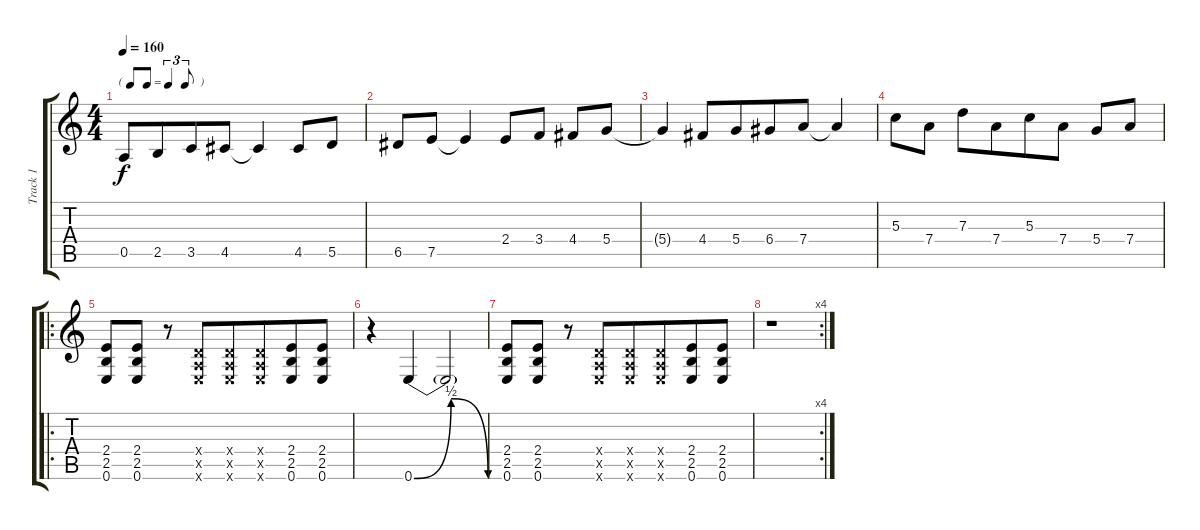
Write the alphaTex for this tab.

\track ("Track 1" "Track 1") {instrument acousticguitarsteel}
\staff {score tabs}
\tuning (E4 B3 G3 D3 A2 E2) {hide}
\ts (4 4)
\tf triplet8th
\tempo 160
\clef g2
\ks c
0.5.8{dy f} 2.5.8{beam merge} 3.5.8{beam merge} 4.5.8{beam merge} 4.5{t}.4 4.5.8{beam merge} 5.5.8 |
6.5.8 7.5.8{beam merge} 7.5{t}.4 2.4.8 3.4.8 4.4.8 5.4.8 |
5.4{t}.4{beam merge} 4.4.8 5.4.8{beam merge} 6.4.8{beam merge} 7.4.8{beam merge} 7.4{t}.4 |
5.3.8 7.4.8 7.3.8 7.4.8{beam merge} 5.3.8 7.4.8 5.4.8{beam merge} 7.4.8 |
\ro
(2.4 2.5 0.6).8 (2.4 2.5 0.6).8 r.8{beam merge} (0.4{x} 0.5{x} 0.6{x}).8{beam merge} (0.4{x} 0.5{x} 0.6{x}).8 (0.4{x} 0.5{x} 0.6{x}).8{beam merge} (2.4 2.5 0.6).8 (2.4 2.5 0.6).8 |
r.4 0.6{be (bendrelease 0 0 29 2 55 2 60 0)}.4 0.6{t}.2 |
(2.4 2.5 0.6).8 (2.4 2.5 0.6).8 r.8{beam merge} (0.4{x} 0.5{x} 0.6{x}).8{beam merge} (0.4{x} 0.5{x} 0.6{x}).8 (0.4{x} 0.5{x} 0.6{x}).8{beam merge} (2.4 2.5 0.6).8 (2.4 2.5 0.6).8 |
\rc 4
r.1
